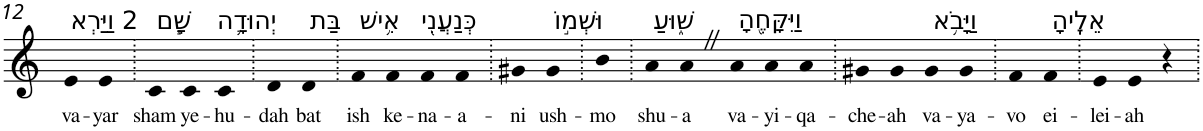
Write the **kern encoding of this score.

**kern	**text
*part1	*part1
*staff1	*staff1
*I"Piano	*
*I'Pno	*
!!LO:PB:g=z
*clefG2	*
*k[]	*
=12	=12
!LO:TX:a:t=2 וַיַּרְא	!
!	!LO:LY:b
4e	va-
!	!LO:LY:b
4e	-yar
=13.	=13.
!LO:TX:a:t=שָׁ֧ם	!
!	!LO:LY:b
4c	sham
!LO:TX:a:t=יְהוּדָ֛ה	!
!	!LO:LY:b
4c	ye-
!	!LO:LY:b
4c	-hu-
=14.	=14.
!	!LO:LY:b
4d	-dah
!LO:TX:a:t=בַּת	!
!	!LO:LY:b
4d	bat
=15.	=15.
!LO:TX:a:t=אִ֥ישׁ	!
!	!LO:LY:b
4f	ish
!LO:TX:a:t=כְּנַעֲנִ֖י	!
!	!LO:LY:b
4f	ke-
!	!LO:LY:b
4f	-na-
!	!LO:LY:b
4f	-a-
=16.	=16.
!	!LO:LY:b
4g#X	-ni
!LO:TX:a:t=וּשְׁמ֣וֹ	!
!	!LO:LY:b
4g#	ush-
=17.	=17.
!	!LO:LY:b
4b	-mo
=18.	=18.
!LO:TX:a:t=שׁ֑וּעַ	!
!	!LO:LY:b
4a	shu-
!	!LO:LY:b
4aZ	-a
!LO:TX:a:t=וַיִּקָּחֶ֖הָ	!
!	!LO:LY:b
4a	va-
!	!LO:LY:b
4a	-yi-
!	!LO:LY:b
4a	-qa-
=19.	=19.
!	!LO:LY:b
4g#X	-che-
!	!LO:LY:b
4g#	-ah
!LO:TX:a:t=וַיָּבֹ֥א	!
!	!LO:LY:b
4g#	va-
!	!LO:LY:b
4g#	-ya-
=20.	=20.
!	!LO:LY:b
4f	-vo
!LO:TX:a:t=אֵלֶֽיהָ	!
!	!LO:LY:b
4f	ei-
=21.	=21.
!	!LO:LY:b
4e	-lei-
!	!LO:LY:b
4e	-ah
4r	.
=.	=.
*-	*-
